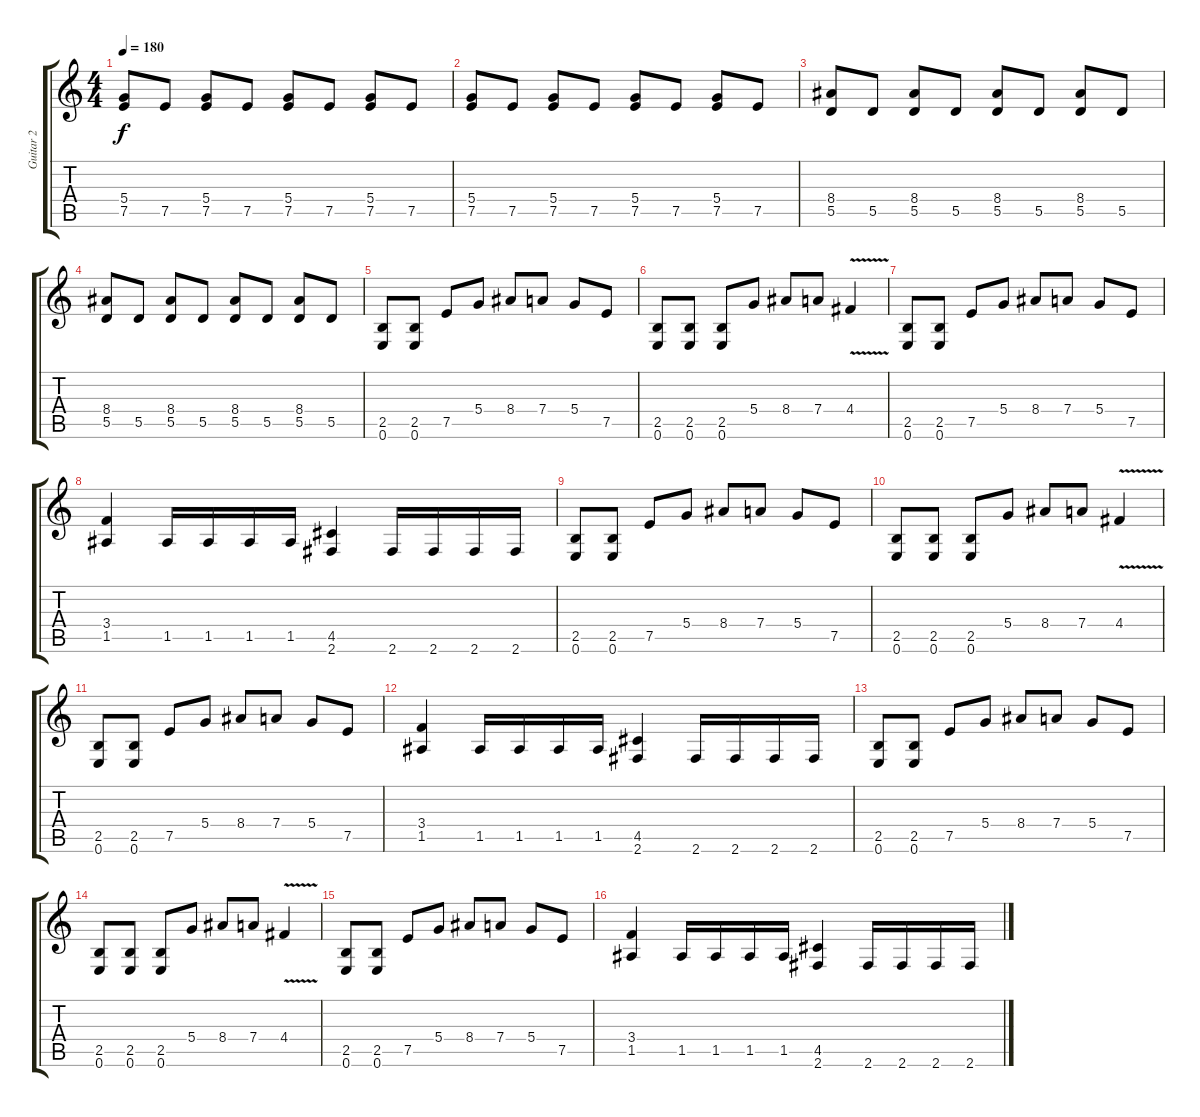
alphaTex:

\track ("Guitar 2" "Guitar 2") {instrument distortionguitar}
\staff {score tabs}
\tuning (E4 B3 G3 D3 A2 E2) {hide}
\ts (4 4)
\tempo 180
\clef g2
\ks c
(5.4 7.5).8{dy f} 7.5.8 (5.4 7.5).8 7.5.8 (5.4 7.5).8 7.5.8 (5.4 7.5).8 7.5.8 |
(5.4 7.5).8 7.5.8 (5.4 7.5).8 7.5.8 (5.4 7.5).8 7.5.8 (5.4 7.5).8 7.5.8 |
(8.4 5.5).8 5.5.8 (8.4 5.5).8 5.5.8 (8.4 5.5).8 5.5.8 (8.4 5.5).8 5.5.8 |
(8.4 5.5).8 5.5.8 (8.4 5.5).8 5.5.8 (8.4 5.5).8 5.5.8 (8.4 5.5).8 5.5.8 |
(2.5 0.6).8 (2.5 0.6).8 7.5.8 5.4.8 8.4.8 7.4.8 5.4.8 7.5.8 |
(2.5 0.6).8 (2.5 0.6).8 (2.5 0.6).8 5.4.8 8.4.8 7.4.8 4.4{v}.4 |
(2.5 0.6).8 (2.5 0.6).8 7.5.8 5.4.8 8.4.8 7.4.8 5.4.8 7.5.8 |
(3.4 1.5).4 1.5.16 1.5.16 1.5.16 1.5.16 (4.5 2.6).4 2.6.16 2.6.16 2.6.16 2.6.16 |
(2.5 0.6).8 (2.5 0.6).8 7.5.8 5.4.8 8.4.8 7.4.8 5.4.8 7.5.8 |
(2.5 0.6).8 (2.5 0.6).8 (2.5 0.6).8 5.4.8 8.4.8 7.4.8 4.4{v}.4 |
(2.5 0.6).8 (2.5 0.6).8 7.5.8 5.4.8 8.4.8 7.4.8 5.4.8 7.5.8 |
(3.4 1.5).4 1.5.16 1.5.16 1.5.16 1.5.16 (4.5 2.6).4 2.6.16 2.6.16 2.6.16 2.6.16 |
(2.5 0.6).8 (2.5 0.6).8 7.5.8 5.4.8 8.4.8 7.4.8 5.4.8 7.5.8 |
(2.5 0.6).8 (2.5 0.6).8 (2.5 0.6).8 5.4.8 8.4.8 7.4.8 4.4{v}.4 |
(2.5 0.6).8 (2.5 0.6).8 7.5.8 5.4.8 8.4.8 7.4.8 5.4.8 7.5.8 |
(3.4 1.5).4 1.5.16 1.5.16 1.5.16 1.5.16 (4.5 2.6).4 2.6.16 2.6.16 2.6.16 2.6.16
